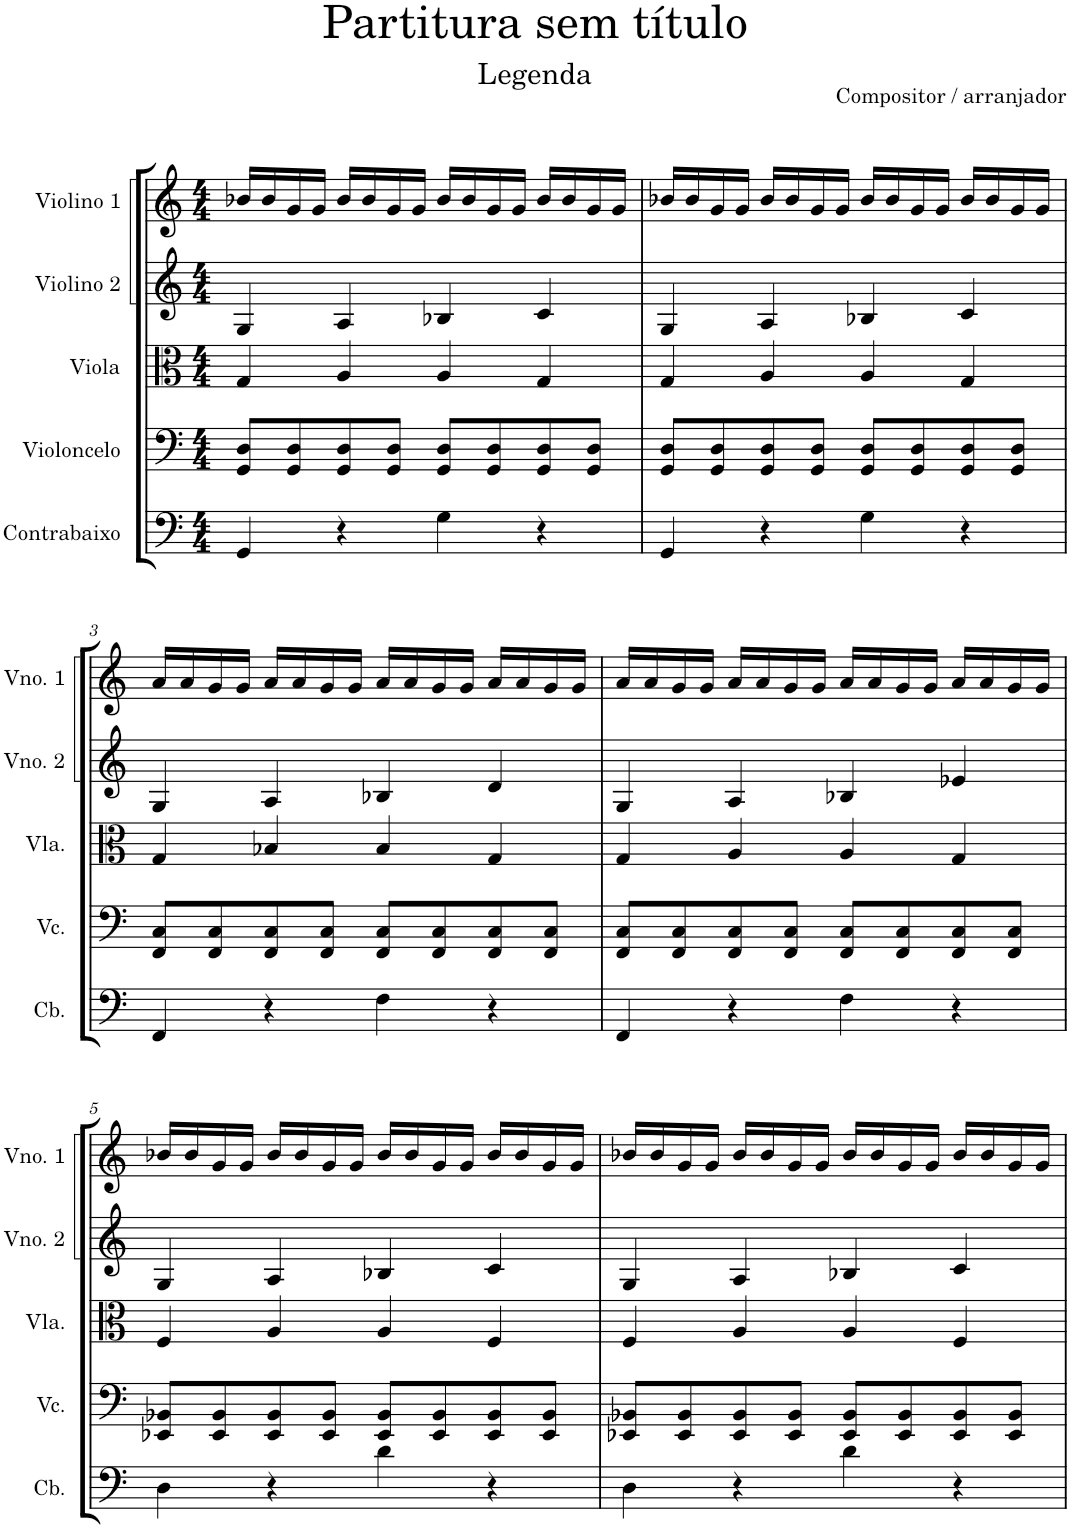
**kern	**kern	**kern	**kern	**kern
*part5	*part4	*part3	*part2	*part1
*staff5	*staff4	*staff3	*staff2	*staff1
*I"Contrabaixo	*I"Violoncelo	*I"Viola	*I"Violino 2	*I"Violino 1
*I'Cb.	*I'Vc.	*I'Vla.	*I'Vno. 2	*I'Vno. 1
*clefF4	*clefF4	*clefC3	*clefG2	*clefG2
*Trd7c12	*	*	*	*
*k[]	*k[]	*k[]	*k[]	*k[]
*M4/4	*M4/4	*M4/4	*M4/4	*M4/4
=1	=1	=1	=1	=1
4GG/	8GG/ 8D/L	4G/	4G/	16b-X/LL
.	.	.	.	16b-/
.	8GG/ 8D/	.	.	16g/
.	.	.	.	16g/JJ
4r	8GG/ 8D/	4A/	4A/	16b-/LL
.	.	.	.	16b-/
.	8GG/ 8D/J	.	.	16g/
.	.	.	.	16g/JJ
4G\	8GG/ 8D/L	4A/	4B-X/	16b-/LL
.	.	.	.	16b-/
.	8GG/ 8D/	.	.	16g/
.	.	.	.	16g/JJ
4r	8GG/ 8D/	4G/	4c/	16b-/LL
.	.	.	.	16b-/
.	8GG/ 8D/J	.	.	16g/
.	.	.	.	16g/JJ
=2	=2	=2	=2	=2
4GG/	8GG/ 8D/L	4G/	4G/	16b-X/LL
.	.	.	.	16b-/
.	8GG/ 8D/	.	.	16g/
.	.	.	.	16g/JJ
4r	8GG/ 8D/	4A/	4A/	16b-/LL
.	.	.	.	16b-/
.	8GG/ 8D/J	.	.	16g/
.	.	.	.	16g/JJ
4G\	8GG/ 8D/L	4A/	4B-X/	16b-/LL
.	.	.	.	16b-/
.	8GG/ 8D/	.	.	16g/
.	.	.	.	16g/JJ
4r	8GG/ 8D/	4G/	4c/	16b-/LL
.	.	.	.	16b-/
.	8GG/ 8D/J	.	.	16g/
.	.	.	.	16g/JJ
!!LO:LB:g=z
=3	=3	=3	=3	=3
4FF/	8FF/ 8C/L	4G/	4G/	16a/LL
.	.	.	.	16a/
.	8FF/ 8C/	.	.	16g/
.	.	.	.	16g/JJ
4r	8FF/ 8C/	4B-X/	4A/	16a/LL
.	.	.	.	16a/
.	8FF/ 8C/J	.	.	16g/
.	.	.	.	16g/JJ
4F\	8FF/ 8C/L	4B-/	4B-X/	16a/LL
.	.	.	.	16a/
.	8FF/ 8C/	.	.	16g/
.	.	.	.	16g/JJ
4r	8FF/ 8C/	4G/	4d/	16a/LL
.	.	.	.	16a/
.	8FF/ 8C/J	.	.	16g/
.	.	.	.	16g/JJ
=4	=4	=4	=4	=4
4FF/	8FF/ 8C/L	4G/	4G/	16a/LL
.	.	.	.	16a/
.	8FF/ 8C/	.	.	16g/
.	.	.	.	16g/JJ
4r	8FF/ 8C/	4A/	4A/	16a/LL
.	.	.	.	16a/
.	8FF/ 8C/J	.	.	16g/
.	.	.	.	16g/JJ
4F\	8FF/ 8C/L	4A/	4B-X/	16a/LL
.	.	.	.	16a/
.	8FF/ 8C/	.	.	16g/
.	.	.	.	16g/JJ
4r	8FF/ 8C/	4G/	4e-X/	16a/LL
.	.	.	.	16a/
.	8FF/ 8C/J	.	.	16g/
.	.	.	.	16g/JJ
!!LO:LB:g=z
=5	=5	=5	=5	=5
4D\	8EE-X/ 8BB-X/L	4F/	4G/	16b-X/LL
.	.	.	.	16b-/
.	8EE-/ 8BB-/	.	.	16g/
.	.	.	.	16g/JJ
4r	8EE-/ 8BB-/	4A/	4A/	16b-/LL
.	.	.	.	16b-/
.	8EE-/ 8BB-/J	.	.	16g/
.	.	.	.	16g/JJ
4d\	8EE-/ 8BB-/L	4A/	4B-X/	16b-/LL
.	.	.	.	16b-/
.	8EE-/ 8BB-/	.	.	16g/
.	.	.	.	16g/JJ
4r	8EE-/ 8BB-/	4F/	4c/	16b-/LL
.	.	.	.	16b-/
.	8EE-/ 8BB-/J	.	.	16g/
.	.	.	.	16g/JJ
=6	=6	=6	=6	=6
4D\	8EE-X/ 8BB-X/L	4F/	4G/	16b-X/LL
.	.	.	.	16b-/
.	8EE-/ 8BB-/	.	.	16g/
.	.	.	.	16g/JJ
4r	8EE-/ 8BB-/	4A/	4A/	16b-/LL
.	.	.	.	16b-/
.	8EE-/ 8BB-/J	.	.	16g/
.	.	.	.	16g/JJ
4d\	8EE-/ 8BB-/L	4A/	4B-X/	16b-/LL
.	.	.	.	16b-/
.	8EE-/ 8BB-/	.	.	16g/
.	.	.	.	16g/JJ
4r	8EE-/ 8BB-/	4F/	4c/	16b-/LL
.	.	.	.	16b-/
.	8EE-/ 8BB-/J	.	.	16g/
.	.	.	.	16g/JJ
=	=	=	=	=
*-	*-	*-	*-	*-
